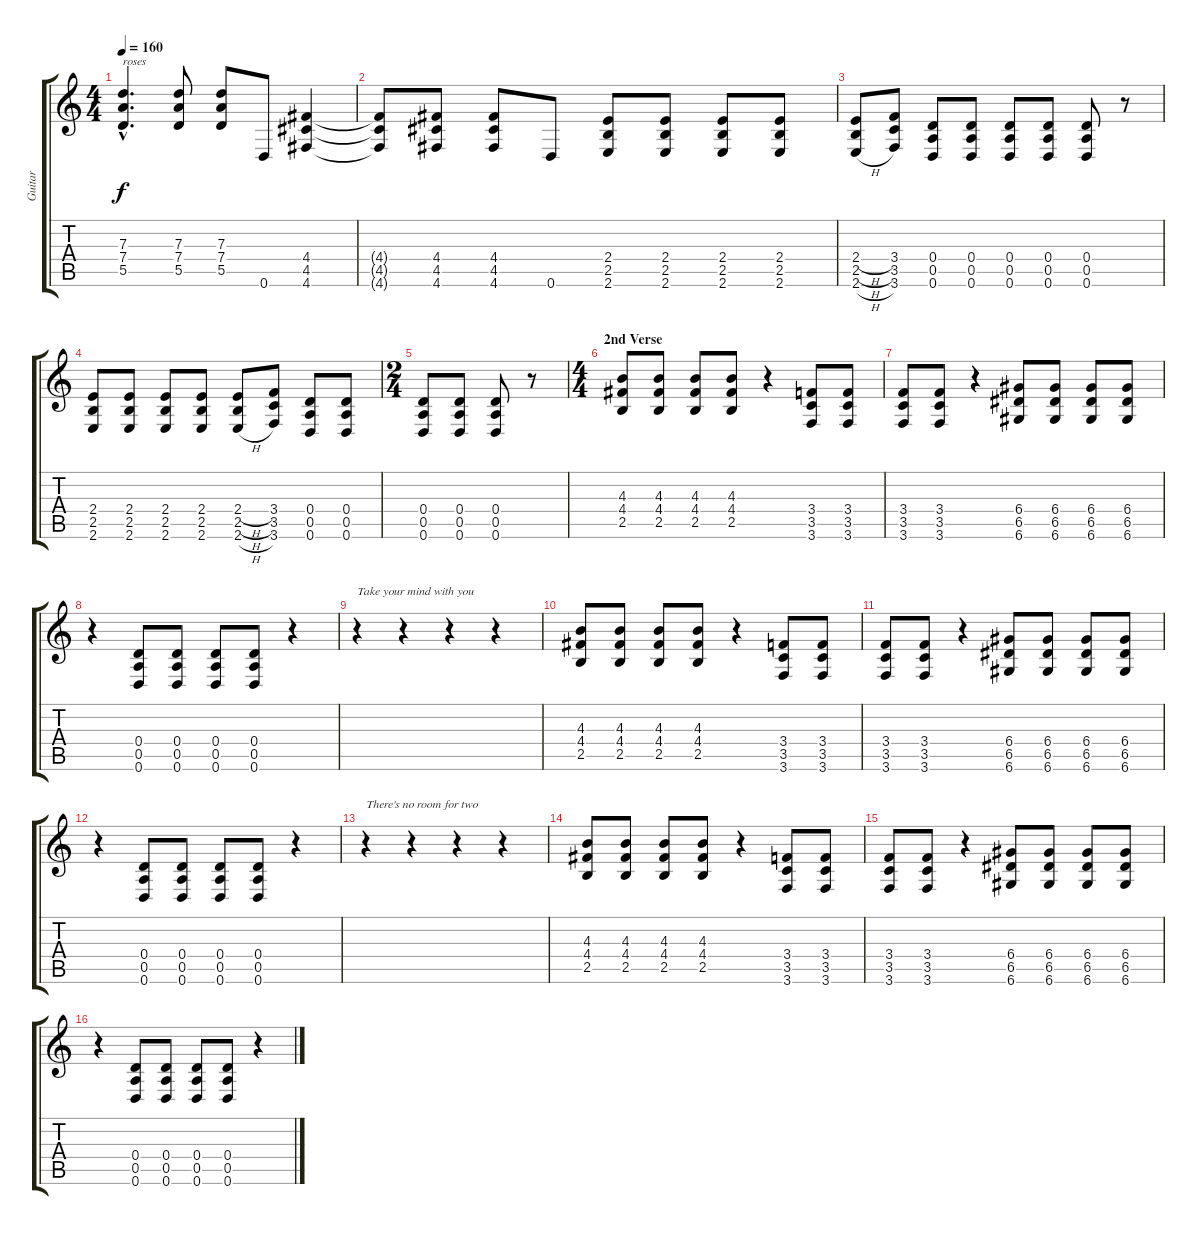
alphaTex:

\track ("Guitar" "Guitar") {instrument distortionguitar}
\staff {score tabs}
\tuning (E4 B3 G3 D3 A2 D2) {hide}
\ts (4 4)
\tempo 160
\clef g2
\ks c
(7.3{hac} 7.4{hac} 5.5{hac}).4{d txt "roses" dy f} (7.3 7.4 5.5).8 (7.3 7.4 5.5).8 0.6.8 (4.4 4.5 4.6).4 |
(4.4{t} 4.5{t} 4.6{t}).8 (4.4 4.5 4.6).8 (4.4 4.5 4.6).8 0.6.8 (2.4 2.5 2.6).8{instrument electricguitarmuted} (2.4 2.5 2.6).8 (2.4 2.5 2.6).8 (2.4 2.5 2.6).8 |
(2.4{h} 2.5{h} 2.6{h}).8{instrument distortionguitar} (3.4 3.5 3.6).8 (0.4 0.5 0.6).8{instrument electricguitarmuted} (0.4 0.5 0.6).8 (0.4 0.5 0.6).8 (0.4 0.5 0.6).8 (0.4 0.5 0.6).8 r.8 |
(2.4 2.5 2.6).8 (2.4 2.5 2.6).8 (2.4 2.5 2.6).8 (2.4 2.5 2.6).8 (2.4{h} 2.5{h} 2.6{h}).8{instrument distortionguitar} (3.4 3.5 3.6).8 (0.4 0.5 0.6).8{instrument electricguitarmuted} (0.4 0.5 0.6).8 |
\ts (2 4)
(0.4 0.5 0.6).8 (0.4 0.5 0.6).8 (0.4 0.5 0.6).8 r.8 |
\ts (4 4)
\section ("" "2nd Verse")
(4.3 4.4 2.5).8{instrument distortionguitar} (4.3 4.4 2.5).8 (4.3 4.4 2.5).8 (4.3 4.4 2.5).8 r.4 (3.4 3.5 3.6).8 (3.4 3.5 3.6).8 |
(3.4 3.5 3.6).8 (3.4 3.5 3.6).8 r.4 (6.4 6.5 6.6).8 (6.4 6.5 6.6).8 (6.4 6.5 6.6).8 (6.4 6.5 6.6).8 |
r.4 (0.4 0.5 0.6).8 (0.4 0.5 0.6).8 (0.4 0.5 0.6).8 (0.4 0.5 0.6).8 r.4 |
r.4{txt "Take your mind with you"} r.4 r.4 r.4 |
(4.3 4.4 2.5).8 (4.3 4.4 2.5).8 (4.3 4.4 2.5).8 (4.3 4.4 2.5).8 r.4 (3.4 3.5 3.6).8 (3.4 3.5 3.6).8 |
(3.4 3.5 3.6).8 (3.4 3.5 3.6).8 r.4 (6.4 6.5 6.6).8 (6.4 6.5 6.6).8 (6.4 6.5 6.6).8 (6.4 6.5 6.6).8 |
r.4 (0.4 0.5 0.6).8 (0.4 0.5 0.6).8 (0.4 0.5 0.6).8 (0.4 0.5 0.6).8 r.4 |
r.4{txt "There's no room for two"} r.4 r.4 r.4 |
(4.3 4.4 2.5).8 (4.3 4.4 2.5).8 (4.3 4.4 2.5).8 (4.3 4.4 2.5).8 r.4 (3.4 3.5 3.6).8 (3.4 3.5 3.6).8 |
(3.4 3.5 3.6).8 (3.4 3.5 3.6).8 r.4 (6.4 6.5 6.6).8 (6.4 6.5 6.6).8 (6.4 6.5 6.6).8 (6.4 6.5 6.6).8 |
r.4 (0.4 0.5 0.6).8 (0.4 0.5 0.6).8 (0.4 0.5 0.6).8 (0.4 0.5 0.6).8 r.4
